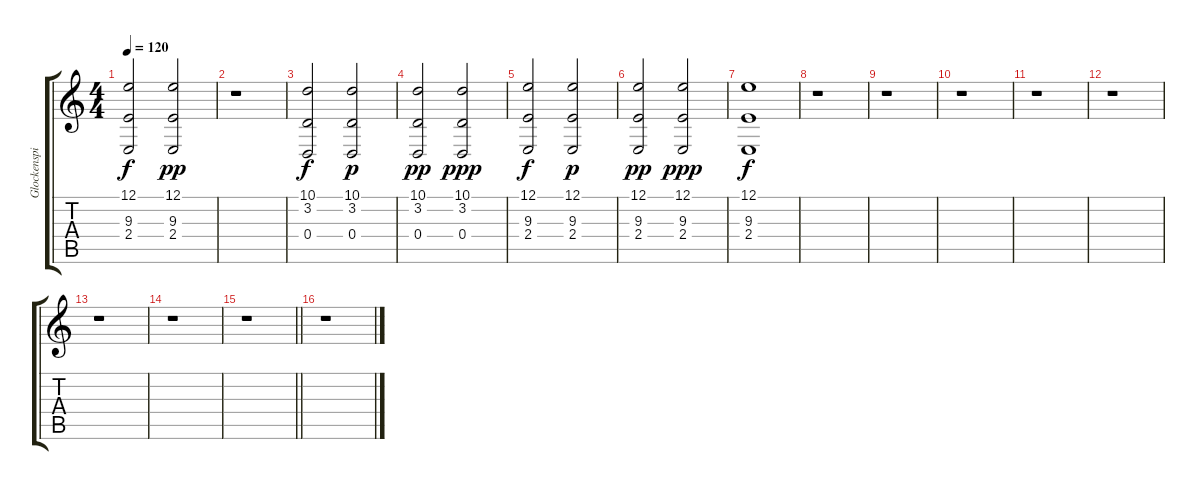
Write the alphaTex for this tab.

\track ("Glockenspiel" "Glockenspi") {instrument glockenspiel}
\staff {score tabs}
\tuning (E4 B3 G3 D3 A2 E2) {hide}
\ts (4 4)
\tempo 120
\clef g2
\ks c
(12.1 9.3 2.4).2{dy f volume 10} (12.1 9.3 2.4).2{dy pp volume 10} |
r.1 |
(10.1 3.2 0.4).2{dy f volume 10} (10.1 3.2 0.4).2{dy p volume 10} |
(10.1 3.2 0.4).2{dy pp volume 10} (10.1 3.2 0.4).2{dy ppp volume 10} |
(12.1 9.3 2.4).2{dy f volume 10} (12.1 9.3 2.4).2{dy p volume 10} |
(12.1 9.3 2.4).2{dy pp volume 10} (12.1 9.3 2.4).2{dy ppp volume 10} |
(12.1 9.3 2.4).1{dy f volume 10} |
r.1 |
r.1 |
r.1 |
r.1 |
r.1 |
r.1 |
r.1 |
\barLineRight lightlight
r.1 |
r.1
